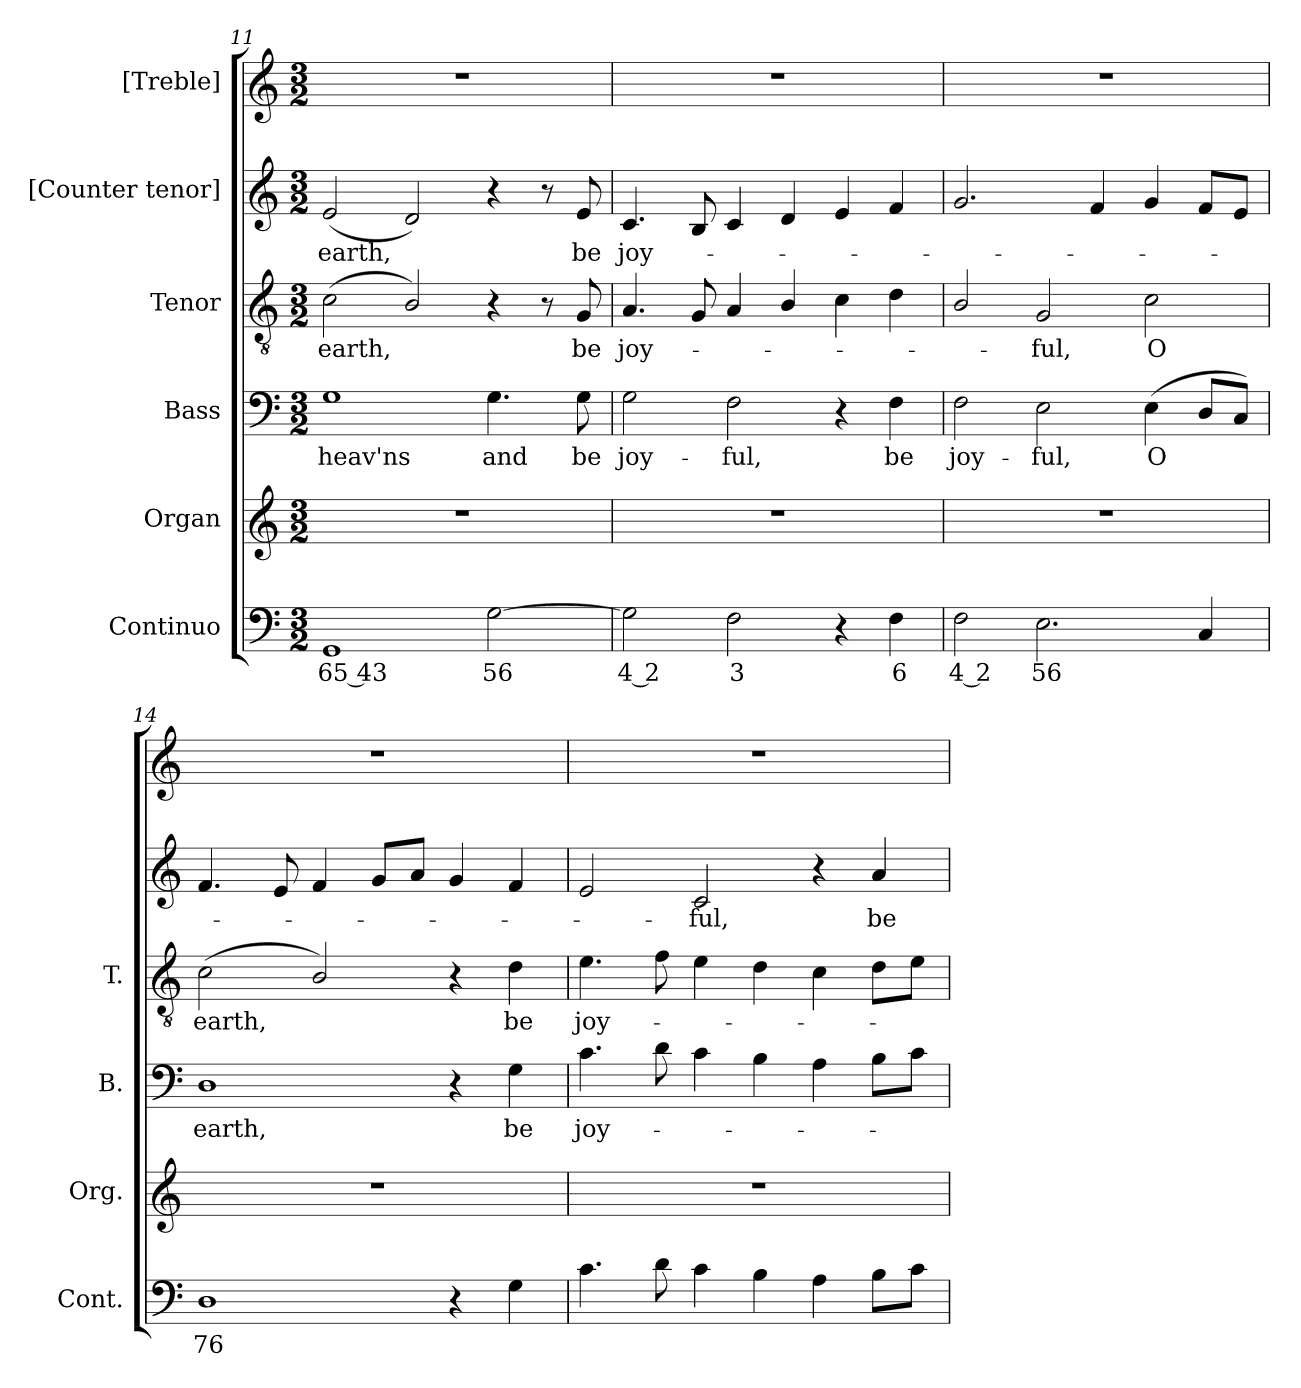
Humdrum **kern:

**kern	**text	**kern	**kern	**text	**kern	**text	**kern	**text	**kern
*part6	*part6	*part5	*part4	*part4	*part3	*part3	*part2	*part2	*part1
*staff6	*staff6	*staff5	*staff4	*staff4	*staff3	*staff3	*staff2	*staff2	*staff1
*I"Continuo	*	*I"Organ	*I"Bass	*	*I"Tenor	*	*I"[Counter tenor]	*	*I"[Treble]
*I'Cont.	*	*I'Org.	*I'B.	*	*I'T.	*	*	*	*
*clefF4	*	*clefG2	*clefF4	*	*clefGv2	*	*clefG2	*	*clefG2
*	*	*	*	*	*ITrd7c12	*	*	*	*
*k[]	*	*k[]	*k[]	*	*k[]	*	*k[]	*	*k[]
*C:	*	*C:	*C:	*	*C:	*	*C:	*	*C:
*M3/2	*	*M3/2	*M3/2	*	*M3/2	*	*M3/2	*	*M3/2
=11	=11	=11	=11	=11	=11	=11	=11	=11	=11
!	!LO:LY:b:color=#000000	!LO:N:vis=1	!	!	!	!	!	!	!
!	!	!	!	!LO:LY:b:color=#000000	!	!	!	!	!
!	!	!	!	!	!	!LO:LY:b:color=#000000	!	!	!
!	!	!	!	!	!	!	!	!LO:LY:b:color=#000000	!LO:N:vis=1
1GGi	65 43	1.r	1Gi	heav'ns	(2Ci\	earth,	(2ei/	earth,	1.r
.	.	.	.	.	2BBi/)	.	2di/)	.	.
!	!LO:LY:b:color=#000000	!	!	!	!	!	!	!	!
!	!	!	!	!LO:LY:b:color=#000000	!	!	!	!	!
[2Gi\	56	.	4.Gi\	and	4r	.	4r	.	.
.	.	.	.	.	8r	.	8r	.	.
!	!	!	!	!LO:LY:b:color=#000000	!	!	!	!	!
!	!	!	!	!	!	!LO:LY:b:color=#000000	!	!	!
!	!	!	!	!	!	!	!	!LO:LY:b:color=#000000	!
.	.	.	8Gi\	be	8GGi/	be	8ei/	be	.
!!LO:PB:g=z
=12	=12	=12	=12	=12	=12	=12	=12	=12	=12
!	!LO:LY:b:color=#000000	!LO:N:vis=1	!	!	!	!	!	!	!
!	!	!	!	!LO:LY:b:color=#000000	!	!	!	!	!
!	!	!	!	!	!	!LO:LY:b:color=#000000	!	!	!
!	!	!	!	!	!	!	!	!LO:LY:b:color=#000000	!LO:N:vis=1
2Gi\]	4 2	1.r	2Gi\	joy-	4.AAi/	joy-	4.ci/	joy-	1.r
.	.	.	.	.	8GGi/	.	8Bi/	.	.
!	!LO:LY:b:color=#000000	!	!	!	!	!	!	!	!
!	!	!	!	!LO:LY:b:color=#000000	!	!	!	!	!
2Fi\	3	.	2Fi\	-ful,	4AAi/	.	4ci/	.	.
.	.	.	.	.	4BBi/	.	4di/	.	.
4r	.	.	4r	.	4Ci\	.	4ei/	.	.
!	!LO:LY:b:color=#000000	!	!	!	!	!	!	!	!
!	!	!	!	!LO:LY:b:color=#000000	!	!	!	!	!
4Fi\	6	.	4Fi\	be	4Di\	.	4fi/	.	.
=13	=13	=13	=13	=13	=13	=13	=13	=13	=13
!	!LO:LY:b:color=#000000	!LO:N:vis=1	!	!	!	!	!	!	!
!	!	!	!	!LO:LY:b:color=#000000	!	!	!	!	!LO:N:vis=1
2Fi\	4 2	1.r	2Fi\	joy-	2BBi/	.	2.gi/	.	1.r
!	!LO:LY:b:color=#000000	!	!	!	!	!	!	!	!
!	!	!	!	!LO:LY:b:color=#000000	!	!	!	!	!
!	!	!	!	!	!	!LO:LY:b:color=#000000	!	!	!
2.Ei\	56	.	2Ei\	-ful,	2GGi/	-ful,	.	.	.
.	.	.	.	.	.	.	4fi/	.	.
!	!	!	!	!LO:LY:b:color=#000000	!	!	!	!	!
!	!	!	!	!	!	!LO:LY:b:color=#000000	!	!	!
.	.	.	(4Ei\	O	2Ci\	O	4gi/	.	.
4Ci/	.	.	8Di/L	.	.	.	8fi/L	.	.
.	.	.	8Ci/J)	.	.	.	8ei/J	.	.
=14	=14	=14	=14	=14	=14	=14	=14	=14	=14
!	!LO:LY:b:color=#000000	!LO:N:vis=1	!	!	!	!	!	!	!
!	!	!	!	!LO:LY:b:color=#000000	!	!	!	!	!
!	!	!	!	!	!	!LO:LY:b:color=#000000	!	!	!LO:N:vis=1
1Di	76	1.r	1Di	earth,	(2Ci\	earth,	4.fi/	.	1.r
.	.	.	.	.	.	.	8ei/	.	.
.	.	.	.	.	2BBi/)	.	4fi/	.	.
.	.	.	.	.	.	.	8gi/L	.	.
.	.	.	.	.	.	.	8ai/J	.	.
4r	.	.	4r	.	4r	.	4gi/	.	.
!	!	!	!	!LO:LY:b:color=#000000	!	!	!	!	!
!	!	!	!	!	!	!LO:LY:b:color=#000000	!	!	!
4Gi\	.	.	4Gi\	be	4Di\	be	4fi/	.	.
=15	=15	=15	=15	=15	=15	=15	=15	=15	=15
!	!	!LO:N:vis=1	!	!	!	!	!	!	!
!	!	!	!	!LO:LY:b:color=#000000	!	!	!	!	!
!	!	!	!	!	!	!LO:LY:b:color=#000000	!	!	!LO:N:vis=1
4.ci\	.	1.r	4.ci\	joy-	4.Ei\	joy-	2ei/	.	1.r
8di\	.	.	8di\	.	8Fi\	.	.	.	.
!	!	!	!	!	!	!	!	!LO:LY:b:color=#000000	!
4ci\	.	.	4ci\	.	4Ei\	.	2ci/	-ful,	.
4Bi\	.	.	4Bi\	.	4Di\	.	.	.	.
4Ai\	.	.	4Ai\	.	4Ci\	.	4r	.	.
!	!	!	!	!	!	!	!	!LO:LY:b:color=#000000	!
8Bi\L	.	.	8Bi\L	.	8Di\L	.	4ai/	be	.
8ci\J	.	.	8ci\J	.	8Ei\J	.	.	.	.
=	=	=	=	=	=	=	=	=	=
*-	*-	*-	*-	*-	*-	*-	*-	*-	*-
